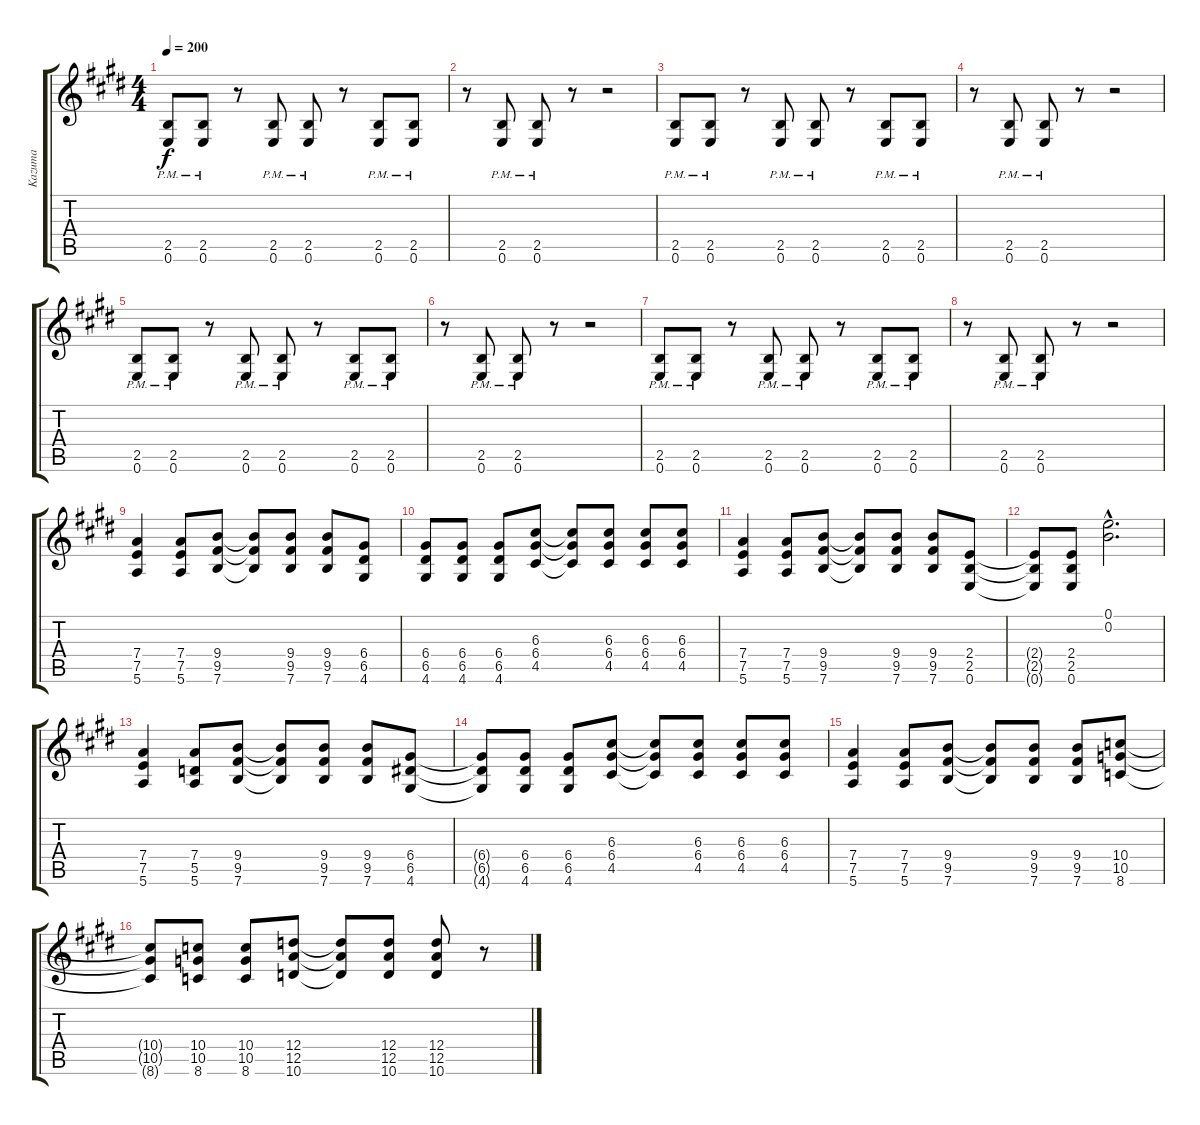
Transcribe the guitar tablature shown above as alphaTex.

\track ("Kazuma" "Kazuma") {instrument distortionguitar}
\staff {score tabs}
\tuning (E4 B3 G3 D3 A2 E2) {hide}
\ts (4 4)
\tempo 200
\clef g2
\ks e
(2.5{pm} 0.6{pm}).8{dy f} (2.5{pm} 0.6{pm}).8 r.8 (2.5{pm} 0.6{pm}).8 (2.5{pm} 0.6{pm}).8 r.8 (2.5{pm} 0.6{pm}).8 (2.5{pm} 0.6{pm}).8 |
r.8 (2.5{pm} 0.6{pm}).8 (2.5{pm} 0.6{pm}).8 r.8 r.2 |
(2.5{pm} 0.6{pm}).8 (2.5{pm} 0.6{pm}).8 r.8 (2.5{pm} 0.6{pm}).8 (2.5{pm} 0.6{pm}).8 r.8 (2.5{pm} 0.6{pm}).8 (2.5{pm} 0.6{pm}).8 |
r.8 (2.5{pm} 0.6{pm}).8 (2.5{pm} 0.6{pm}).8 r.8 r.2 |
(2.5{pm} 0.6{pm}).8 (2.5{pm} 0.6{pm}).8 r.8 (2.5{pm} 0.6{pm}).8 (2.5{pm} 0.6{pm}).8 r.8 (2.5{pm} 0.6{pm}).8 (2.5{pm} 0.6{pm}).8 |
r.8 (2.5{pm} 0.6{pm}).8 (2.5{pm} 0.6{pm}).8 r.8 r.2 |
(2.5{pm} 0.6{pm}).8 (2.5{pm} 0.6{pm}).8 r.8 (2.5{pm} 0.6{pm}).8 (2.5{pm} 0.6{pm}).8 r.8 (2.5{pm} 0.6{pm}).8 (2.5{pm} 0.6{pm}).8 |
r.8 (2.5{pm} 0.6{pm}).8 (2.5{pm} 0.6{pm}).8 r.8 r.2 |
(7.4 7.5 5.6).4 (7.4 7.5 5.6).8 (9.4 9.5 7.6).8 (9.4{t} 9.5{t} 7.6{t}).8 (9.4 9.5 7.6).8 (9.4 9.5 7.6).8 (6.4 6.5 4.6).8 |
(6.4 6.5 4.6).8 (6.4 6.5 4.6).8 (6.4 6.5 4.6).8 (6.3 6.4 4.5).8 (6.3{t} 6.4{t} 4.5{t}).8 (6.3 6.4 4.5).8 (6.3 6.4 4.5).8 (6.3 6.4 4.5).8 |
(7.4 7.5 5.6).4 (7.4 7.5 5.6).8 (9.4 9.5 7.6).8 (9.4{t} 9.5{t} 7.6{t}).8 (9.4 9.5 7.6).8 (9.4 9.5 7.6).8 (2.4 2.5 0.6).8 |
(2.4{t} 2.5{t} 0.6{t}).8 (2.4 2.5 0.6).8 (0.1{hac} 0.2{hac}).2{d} |
(7.4 7.5 5.6).4 (7.4 5.5 5.6).8 (9.4 9.5 7.6).8 (9.4{t} 9.5{t} 7.6{t}).8 (9.4 9.5 7.6).8 (9.4 9.5 7.6).8 (6.4 6.5 4.6).8 |
(6.4{t} 6.5{t} 4.6{t}).8 (6.4 6.5 4.6).8 (6.4 6.5 4.6).8 (6.3 6.4 4.5).8 (6.3{t} 6.4{t} 4.5{t}).8 (6.3 6.4 4.5).8 (6.3 6.4 4.5).8 (6.3 6.4 4.5).8 |
(7.4 7.5 5.6).4 (7.4 7.5 5.6).8 (9.4 9.5 7.6).8 (9.4{t} 9.5{t} 7.6{t}).8 (9.4 9.5 7.6).8 (9.4 9.5 7.6).8 (10.4 10.5 8.6).8 |
(10.4{t} 10.5{t} 8.6{t}).8 (10.4 10.5 8.6).8 (10.4 10.5 8.6).8 (12.4 12.5 10.6).8 (12.4{t} 12.5{t} 10.6{t}).8 (12.4 12.5 10.6).8 (12.4 12.5 10.6).8 r.8
